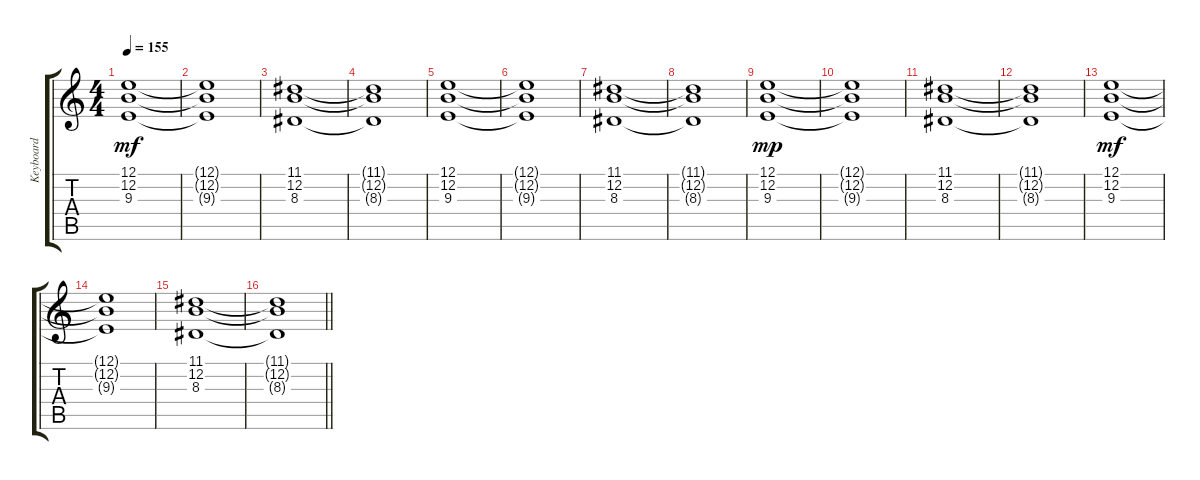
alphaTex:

\track ("Keyboard" "Keyboard") {instrument lead8bassandlead}
\staff {score tabs}
\tuning (E4 B3 G3 D3 A2 E2) {hide}
\ts (4 4)
\tempo 155
\clef g2
\ks c
(12.1 12.2 9.3).1{dy mf} |
(12.1{t} 12.2{t} 9.3{t}).1 |
(11.1 12.2 8.3).1 |
(11.1{t} 12.2{t} 8.3{t}).1 |
(12.1 12.2 9.3).1 |
(12.1{t} 12.2{t} 9.3{t}).1 |
(11.1 12.2 8.3).1 |
(11.1{t} 12.2{t} 8.3{t}).1 |
(12.1 12.2 9.3).1{dy mp} |
(12.1{t} 12.2{t} 9.3{t}).1 |
(11.1 12.2 8.3).1 |
(11.1{t} 12.2{t} 8.3{t}).1 |
(12.1 12.2 9.3).1{dy mf} |
(12.1{t} 12.2{t} 9.3{t}).1 |
(11.1 12.2 8.3).1 |
\barLineRight lightlight
(11.1{t} 12.2{t} 8.3{t}).1
